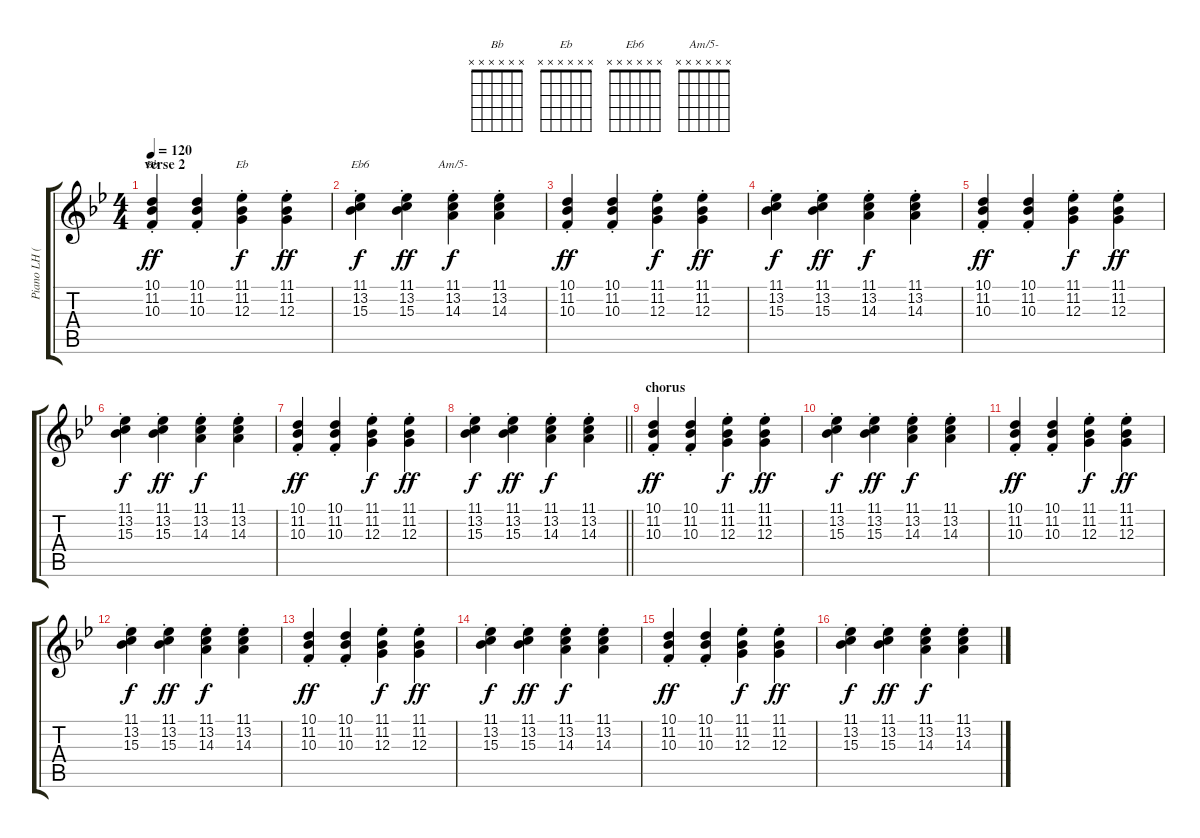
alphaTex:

\track ("Piano LH (Davies)" "Piano LH (") {instrument electricgrandpiano}
\staff {score tabs}
\tuning (E4 B3 G3 D3 A2 E2) {hide}
\chord ("Bb" x x x x x x)
\chord ("Eb" x x x x x x)
\chord ("Eb6" x x x x x x)
\chord ("Am/5-" x x x x x x)
\ts (4 4)
\section ("" "verse 2")
\tempo 120
\clef g2
\ks bb
(10.1{st} 11.2{st} 10.3{st}).4{ch "Bb" dy ff} (10.1{st} 11.2{st} 10.3{st}).4 (11.1{st} 11.2{st} 12.3{st}).4{ch "Eb" dy f} (11.1{st} 11.2{st} 12.3{st}).4{dy ff} |
(11.1{st} 13.2{st} 15.3{st}).4{ch "Eb6" dy f} (11.1{st} 13.2{st} 15.3{st}).4{dy ff} (11.1{st} 13.2{st} 14.3{st}).4{ch "Am/5-" dy f} (11.1{st} 13.2{st} 14.3{st}).4 |
(10.1{st} 11.2{st} 10.3{st}).4{dy ff} (10.1{st} 11.2{st} 10.3{st}).4 (11.1{st} 11.2{st} 12.3{st}).4{dy f} (11.1{st} 11.2{st} 12.3{st}).4{dy ff} |
(11.1{st} 13.2{st} 15.3{st}).4{dy f} (11.1{st} 13.2{st} 15.3{st}).4{dy ff} (11.1{st} 13.2{st} 14.3{st}).4{dy f} (11.1{st} 13.2{st} 14.3{st}).4 |
(10.1{st} 11.2{st} 10.3{st}).4{dy ff} (10.1{st} 11.2{st} 10.3{st}).4 (11.1{st} 11.2{st} 12.3{st}).4{dy f} (11.1{st} 11.2{st} 12.3{st}).4{dy ff} |
(11.1{st} 13.2{st} 15.3{st}).4{dy f} (11.1{st} 13.2{st} 15.3{st}).4{dy ff} (11.1{st} 13.2{st} 14.3{st}).4{dy f} (11.1{st} 13.2{st} 14.3{st}).4 |
(10.1{st} 11.2{st} 10.3{st}).4{dy ff} (10.1{st} 11.2{st} 10.3{st}).4 (11.1{st} 11.2{st} 12.3{st}).4{dy f} (11.1{st} 11.2{st} 12.3{st}).4{dy ff} |
\barLineRight lightlight
(11.1{st} 13.2{st} 15.3{st}).4{dy f} (11.1{st} 13.2{st} 15.3{st}).4{dy ff} (11.1{st} 13.2{st} 14.3{st}).4{dy f} (11.1{st} 13.2{st} 14.3{st}).4 |
\section ("" "chorus")
(10.1{st} 11.2{st} 10.3{st}).4{dy ff} (10.1{st} 11.2{st} 10.3{st}).4 (11.1{st} 11.2{st} 12.3{st}).4{dy f} (11.1{st} 11.2{st} 12.3{st}).4{dy ff} |
(11.1{st} 13.2{st} 15.3{st}).4{dy f} (11.1{st} 13.2{st} 15.3{st}).4{dy ff} (11.1{st} 13.2{st} 14.3{st}).4{dy f} (11.1{st} 13.2{st} 14.3{st}).4 |
(10.1{st} 11.2{st} 10.3{st}).4{dy ff} (10.1{st} 11.2{st} 10.3{st}).4 (11.1{st} 11.2{st} 12.3{st}).4{dy f} (11.1{st} 11.2{st} 12.3{st}).4{dy ff} |
(11.1{st} 13.2{st} 15.3{st}).4{dy f} (11.1{st} 13.2{st} 15.3{st}).4{dy ff} (11.1{st} 13.2{st} 14.3{st}).4{dy f} (11.1{st} 13.2{st} 14.3{st}).4 |
(10.1{st} 11.2{st} 10.3{st}).4{dy ff} (10.1{st} 11.2{st} 10.3{st}).4 (11.1{st} 11.2{st} 12.3{st}).4{dy f} (11.1{st} 11.2{st} 12.3{st}).4{dy ff} |
(11.1{st} 13.2{st} 15.3{st}).4{dy f} (11.1{st} 13.2{st} 15.3{st}).4{dy ff} (11.1{st} 13.2{st} 14.3{st}).4{dy f} (11.1{st} 13.2{st} 14.3{st}).4 |
(10.1{st} 11.2{st} 10.3{st}).4{dy ff} (10.1{st} 11.2{st} 10.3{st}).4 (11.1{st} 11.2{st} 12.3{st}).4{dy f} (11.1{st} 11.2{st} 12.3{st}).4{dy ff} |
(11.1{st} 13.2{st} 15.3{st}).4{dy f} (11.1{st} 13.2{st} 15.3{st}).4{dy ff} (11.1{st} 13.2{st} 14.3{st}).4{dy f} (11.1{st} 13.2{st} 14.3{st}).4
